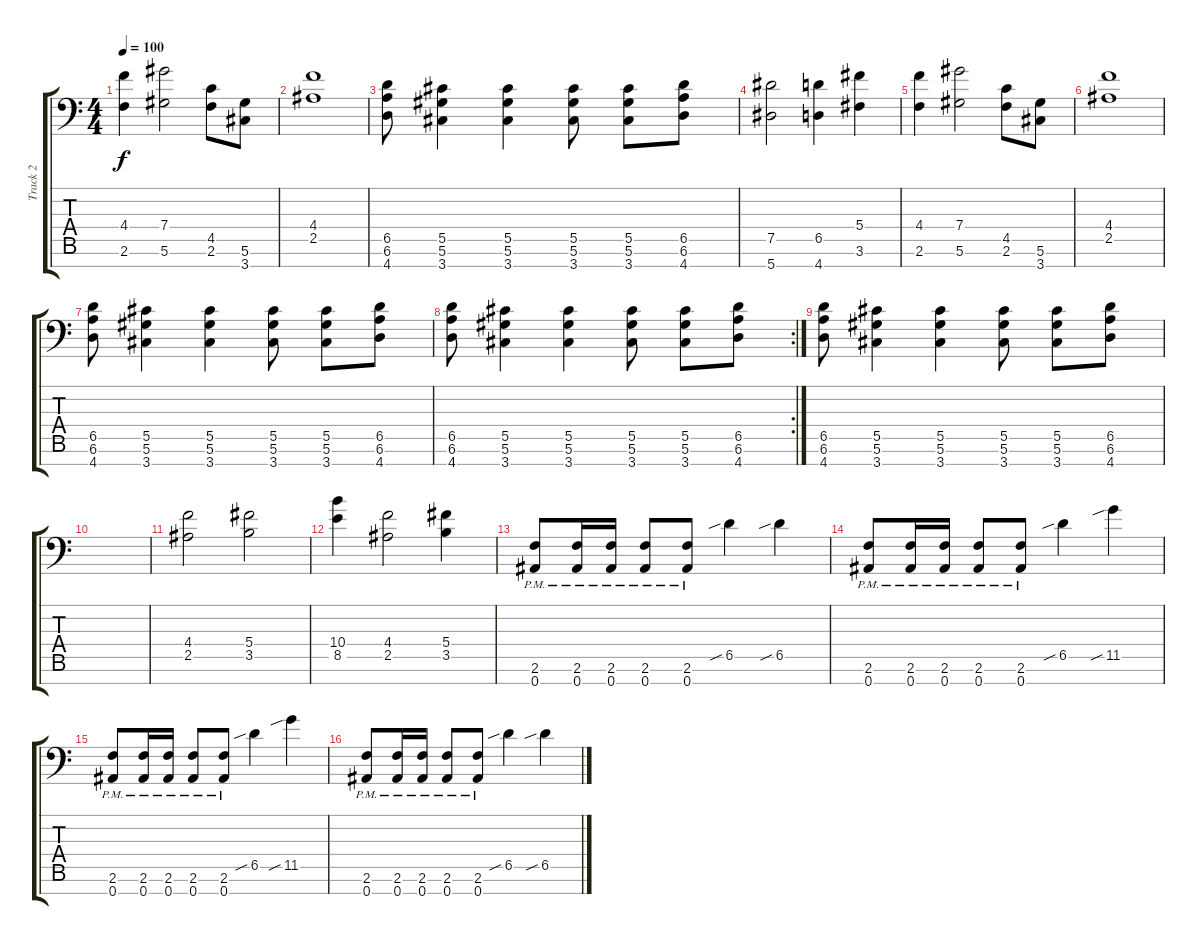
\track ("Track 2" "Track 2") {instrument distortionguitar}
\staff {score tabs}
\tuning (Eb4 Bb3 Gb3 Db3 Ab2 Eb2 Bb1) {hide}
\ts (4 4)
\tempo 100
\clef f4
\ks c
(4.4 2.6).4{dy f} (7.4 5.6).2 (4.5 2.6).8 (5.6 3.7).8 |
(4.4 2.5).1 |
(6.5 6.6 4.7).8 (5.5 5.6 3.7).4 (5.5 5.6 3.7).4 (5.5 5.6 3.7).8 (5.5 5.6 3.7).8 (6.5 6.6 4.7).8 |
(7.5 5.7).2 (6.5 4.7).4 (5.4 3.6).4 |
(4.4 2.6).4 (7.4 5.6).2 (4.5 2.6).8 (5.6 3.7).8 |
(4.4 2.5).1 |
(6.5 6.6 4.7).8 (5.5 5.6 3.7).4 (5.5 5.6 3.7).4 (5.5 5.6 3.7).8 (5.5 5.6 3.7).8 (6.5 6.6 4.7).8 |
\rc 2
(6.5 6.6 4.7).8 (5.5 5.6 3.7).4 (5.5 5.6 3.7).4 (5.5 5.6 3.7).8 (5.5 5.6 3.7).8 (6.5 6.6 4.7).8 |
(6.5 6.6 4.7).8 (5.5 5.6 3.7).4 (5.5 5.6 3.7).4 (5.5 5.6 3.7).8 (5.5 5.6 3.7).8 (6.5 6.6 4.7).8 |
|
(4.4 2.5).2 (5.4 3.5).2 |
(10.4 8.5).4 (4.4 2.5).2 (5.4 3.5).4 |
(2.6{pm} 0.7{pm}).8 (2.6{pm} 0.7{pm}).16 (2.6{pm} 0.7{pm}).16 (2.6{pm} 0.7{pm}).8 (2.6{pm} 0.7{pm}).8 6.5{sib}.4 6.5{sib}.4 |
(2.6{pm} 0.7{pm}).8 (2.6{pm} 0.7{pm}).16 (2.6{pm} 0.7{pm}).16 (2.6{pm} 0.7{pm}).8 (2.6{pm} 0.7{pm}).8 6.5{sib}.4 11.5{sib}.4 |
(2.6{pm} 0.7{pm}).8 (2.6{pm} 0.7{pm}).16 (2.6{pm} 0.7{pm}).16 (2.6{pm} 0.7{pm}).8 (2.6{pm} 0.7{pm}).8 6.5{sib}.4 11.5{sib}.4 |
(2.6{pm} 0.7{pm}).8 (2.6{pm} 0.7{pm}).16 (2.6{pm} 0.7{pm}).16 (2.6{pm} 0.7{pm}).8 (2.6{pm} 0.7{pm}).8 6.5{sib}.4 6.5{sib}.4
